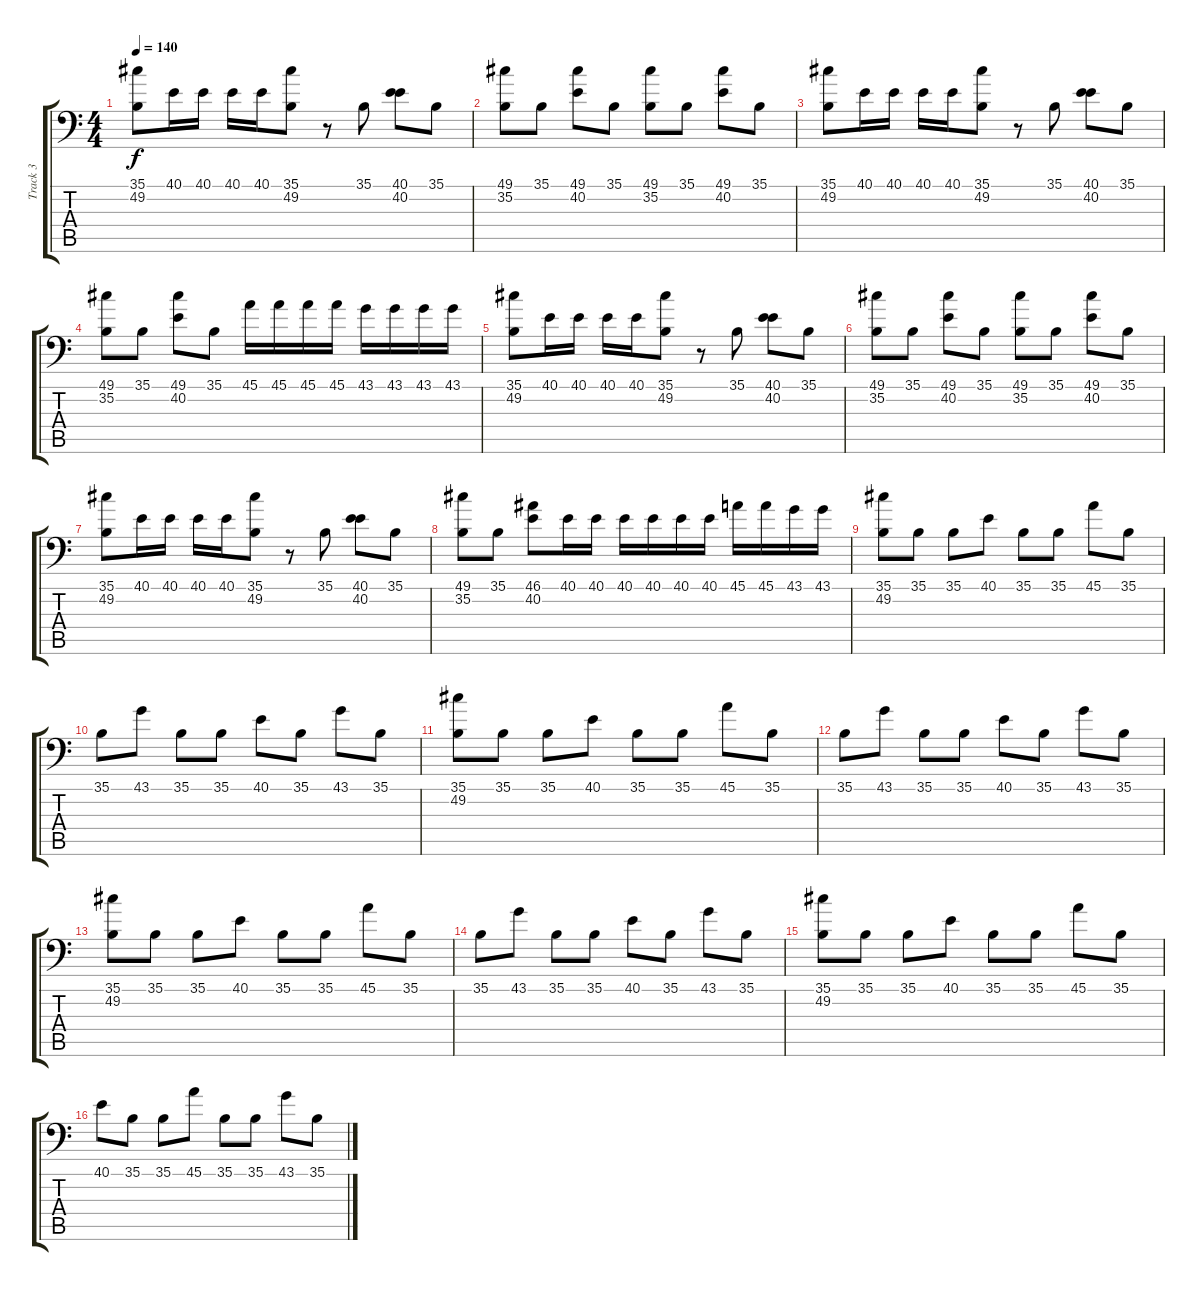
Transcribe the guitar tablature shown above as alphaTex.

\track ("Track 3" "Track 3") {instrument acousticgrandpiano}
\staff {score tabs}
\tuning (C-1 C-1 C-1 C-1 C-1 C-1) {hide}
\ts (4 4)
\tempo 140
\clef f4
\ks c
(35.1 49.2).8{dy f} 40.1.16 40.1.16 40.1.16 40.1.16 (35.1 49.2).8 r.8 35.1.8 (40.1 40.2).8 35.1.8 |
(49.1 35.2).8 35.1.8 (49.1 40.2).8 35.1.8 (49.1 35.2).8 35.1.8 (49.1 40.2).8 35.1.8 |
(35.1 49.2).8 40.1.16 40.1.16 40.1.16 40.1.16 (35.1 49.2).8 r.8 35.1.8 (40.1 40.2).8 35.1.8 |
(49.1 35.2).8 35.1.8 (49.1 40.2).8 35.1.8 45.1.16 45.1.16 45.1.16 45.1.16 43.1.16 43.1.16 43.1.16 43.1.16 |
(35.1 49.2).8 40.1.16 40.1.16 40.1.16 40.1.16 (35.1 49.2).8 r.8 35.1.8 (40.1 40.2).8 35.1.8 |
(49.1 35.2).8 35.1.8 (49.1 40.2).8 35.1.8 (49.1 35.2).8 35.1.8 (49.1 40.2).8 35.1.8 |
(35.1 49.2).8 40.1.16 40.1.16 40.1.16 40.1.16 (35.1 49.2).8 r.8 35.1.8 (40.1 40.2).8 35.1.8 |
(49.1 35.2).8 35.1.8 (46.1 40.2).8 40.1.16 40.1.16 40.1.16 40.1.16 40.1.16 40.1.16 45.1.16 45.1.16 43.1.16 43.1.16 |
(35.1 49.2).8 35.1.8 35.1.8 40.1.8 35.1.8 35.1.8 45.1.8 35.1.8 |
35.1.8 43.1.8 35.1.8 35.1.8 40.1.8 35.1.8 43.1.8 35.1.8 |
(35.1 49.2).8 35.1.8 35.1.8 40.1.8 35.1.8 35.1.8 45.1.8 35.1.8 |
35.1.8 43.1.8 35.1.8 35.1.8 40.1.8 35.1.8 43.1.8 35.1.8 |
(35.1 49.2).8 35.1.8 35.1.8 40.1.8 35.1.8 35.1.8 45.1.8 35.1.8 |
35.1.8 43.1.8 35.1.8 35.1.8 40.1.8 35.1.8 43.1.8 35.1.8 |
(35.1 49.2).8 35.1.8 35.1.8 40.1.8 35.1.8 35.1.8 45.1.8 35.1.8 |
40.1.8 35.1.8 35.1.8 45.1.8 35.1.8 35.1.8 43.1.8 35.1.8
